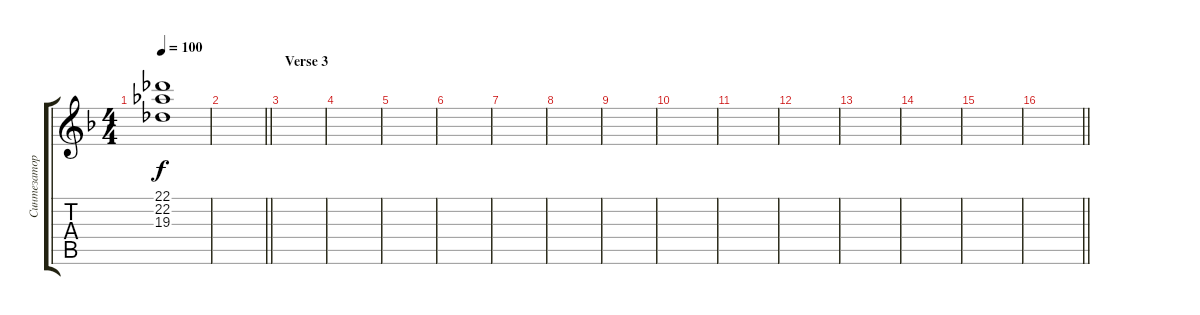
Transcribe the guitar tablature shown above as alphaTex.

\track ("Синтезатор" "Синтезатор") {instrument stringensemble1}
\staff {score tabs}
\tuning (Eb4 Bb3 Gb3 Db3 Ab2 Db2) {hide}
\ts (4 4)
\tempo 100
\clef g2
\ks dminor
(22.1 22.2 19.3).1{dy f volume 0} |
\barLineRight lightlight
|
\section ("" "Verse 3")
|
|
|
|
|
|
|
|
|
|
|
|
|
\barLineRight lightlight
